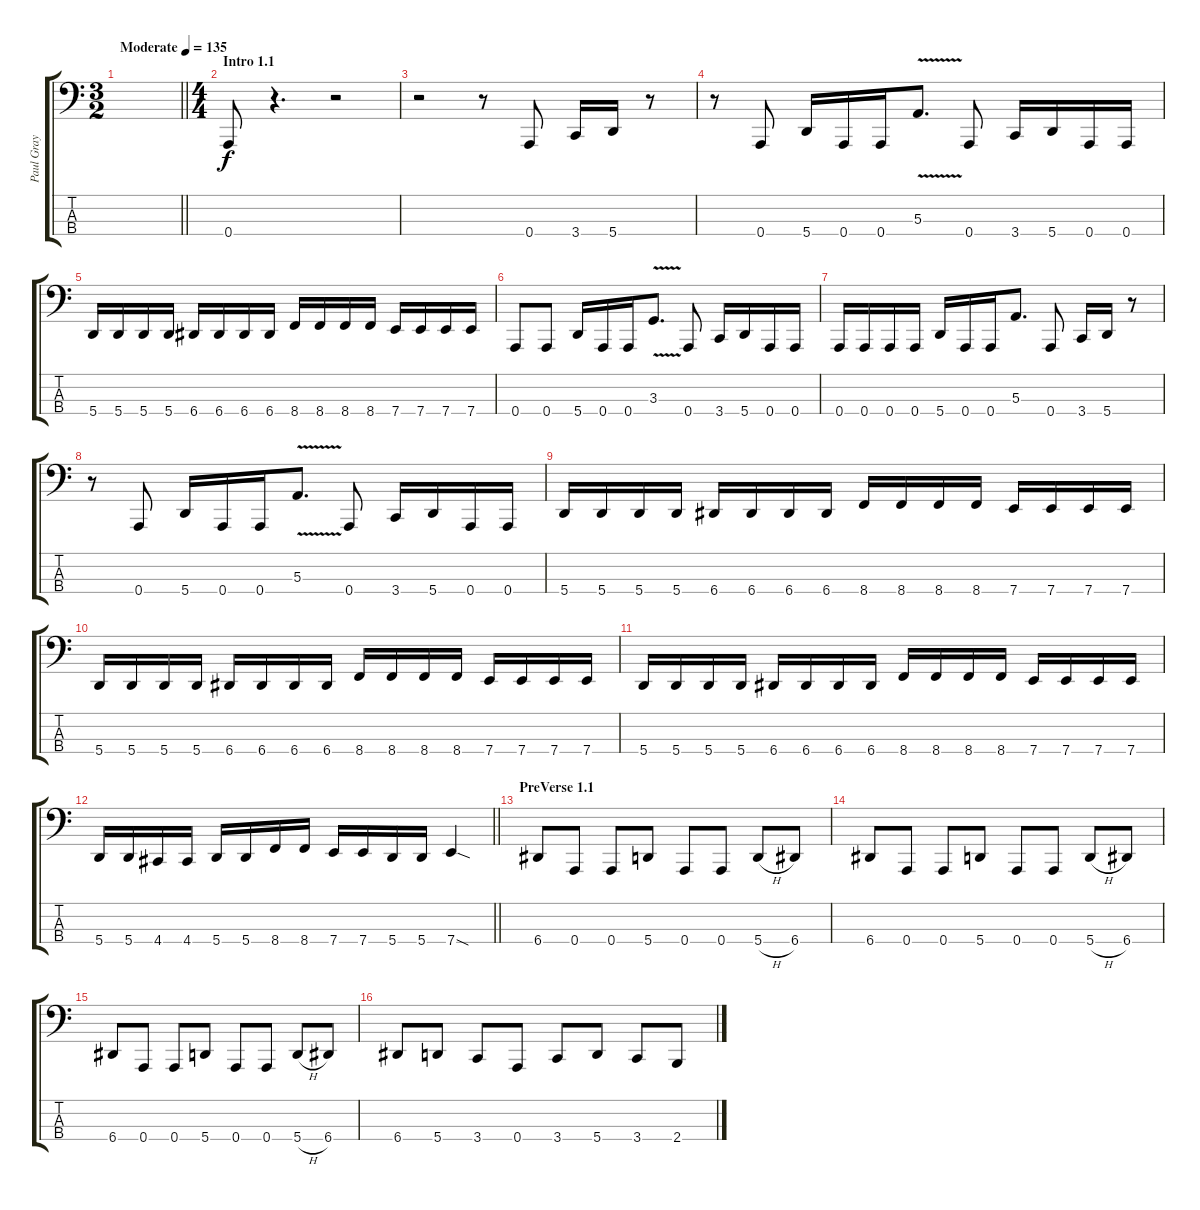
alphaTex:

\track ("Paul Gray" "Paul Gray") {instrument electricbasspick}
\staff {score tabs}
\tuning (D2 A1 E1 A0) {hide}
\ts (3 2)
\tempo (135 "Moderate")
\clef f4
\barLineRight lightlight
\ks c
|
\ts (4 4)
\section ("" "Intro 1.1")
0.4.8 r.4{d} r.2 |
r.2 r.8 0.4.8 3.4.16 5.4.16 r.8 |
r.8 0.4.8 5.4.16 0.4.16 0.4.16 5.3{v}.8{d} 0.4.8 3.4.16 5.4.16 0.4.16 0.4.16 |
5.4.16 5.4.16 5.4.16 5.4.16 6.4.16 6.4.16 6.4.16 6.4.16 8.4.16 8.4.16 8.4.16 8.4.16 7.4.16 7.4.16 7.4.16 7.4.16 |
0.4.8 0.4.8 5.4.16 0.4.16 0.4.16 3.3{v}.8{d} 0.4.8 3.4.16 5.4.16 0.4.16 0.4.16 |
0.4.16 0.4.16 0.4.16 0.4.16 5.4.16 0.4.16 0.4.16 5.3.8{d} 0.4.8 3.4.16 5.4.16 r.8 |
r.8 0.4.8 5.4.16 0.4.16 0.4.16 5.3{v}.8{d} 0.4.8 3.4.16 5.4.16 0.4.16 0.4.16 |
5.4.16 5.4.16 5.4.16 5.4.16 6.4.16 6.4.16 6.4.16 6.4.16 8.4.16 8.4.16 8.4.16 8.4.16 7.4.16 7.4.16 7.4.16 7.4.16 |
5.4.16 5.4.16 5.4.16 5.4.16 6.4.16 6.4.16 6.4.16 6.4.16 8.4.16 8.4.16 8.4.16 8.4.16 7.4.16 7.4.16 7.4.16 7.4.16 |
5.4.16 5.4.16 5.4.16 5.4.16 6.4.16 6.4.16 6.4.16 6.4.16 8.4.16 8.4.16 8.4.16 8.4.16 7.4.16 7.4.16 7.4.16 7.4.16 |
\barLineRight lightlight
5.4.16 5.4.16 4.4.16 4.4.16 5.4.16 5.4.16 8.4.16 8.4.16 7.4.16 7.4.16 5.4.16 5.4.16 7.4{sod}.4 |
\section ("" "PreVerse 1.1")
6.4.8 0.4.8 0.4.8 5.4.8 0.4.8 0.4.8 5.4{h}.8 6.4.8 |
6.4.8 0.4.8 0.4.8 5.4.8 0.4.8 0.4.8 5.4{h}.8 6.4.8 |
6.4.8 0.4.8 0.4.8 5.4.8 0.4.8 0.4.8 5.4{h}.8 6.4.8 |
6.4.8 5.4.8 3.4.8 0.4.8 3.4.8 5.4.8 3.4.8 2.4.8
